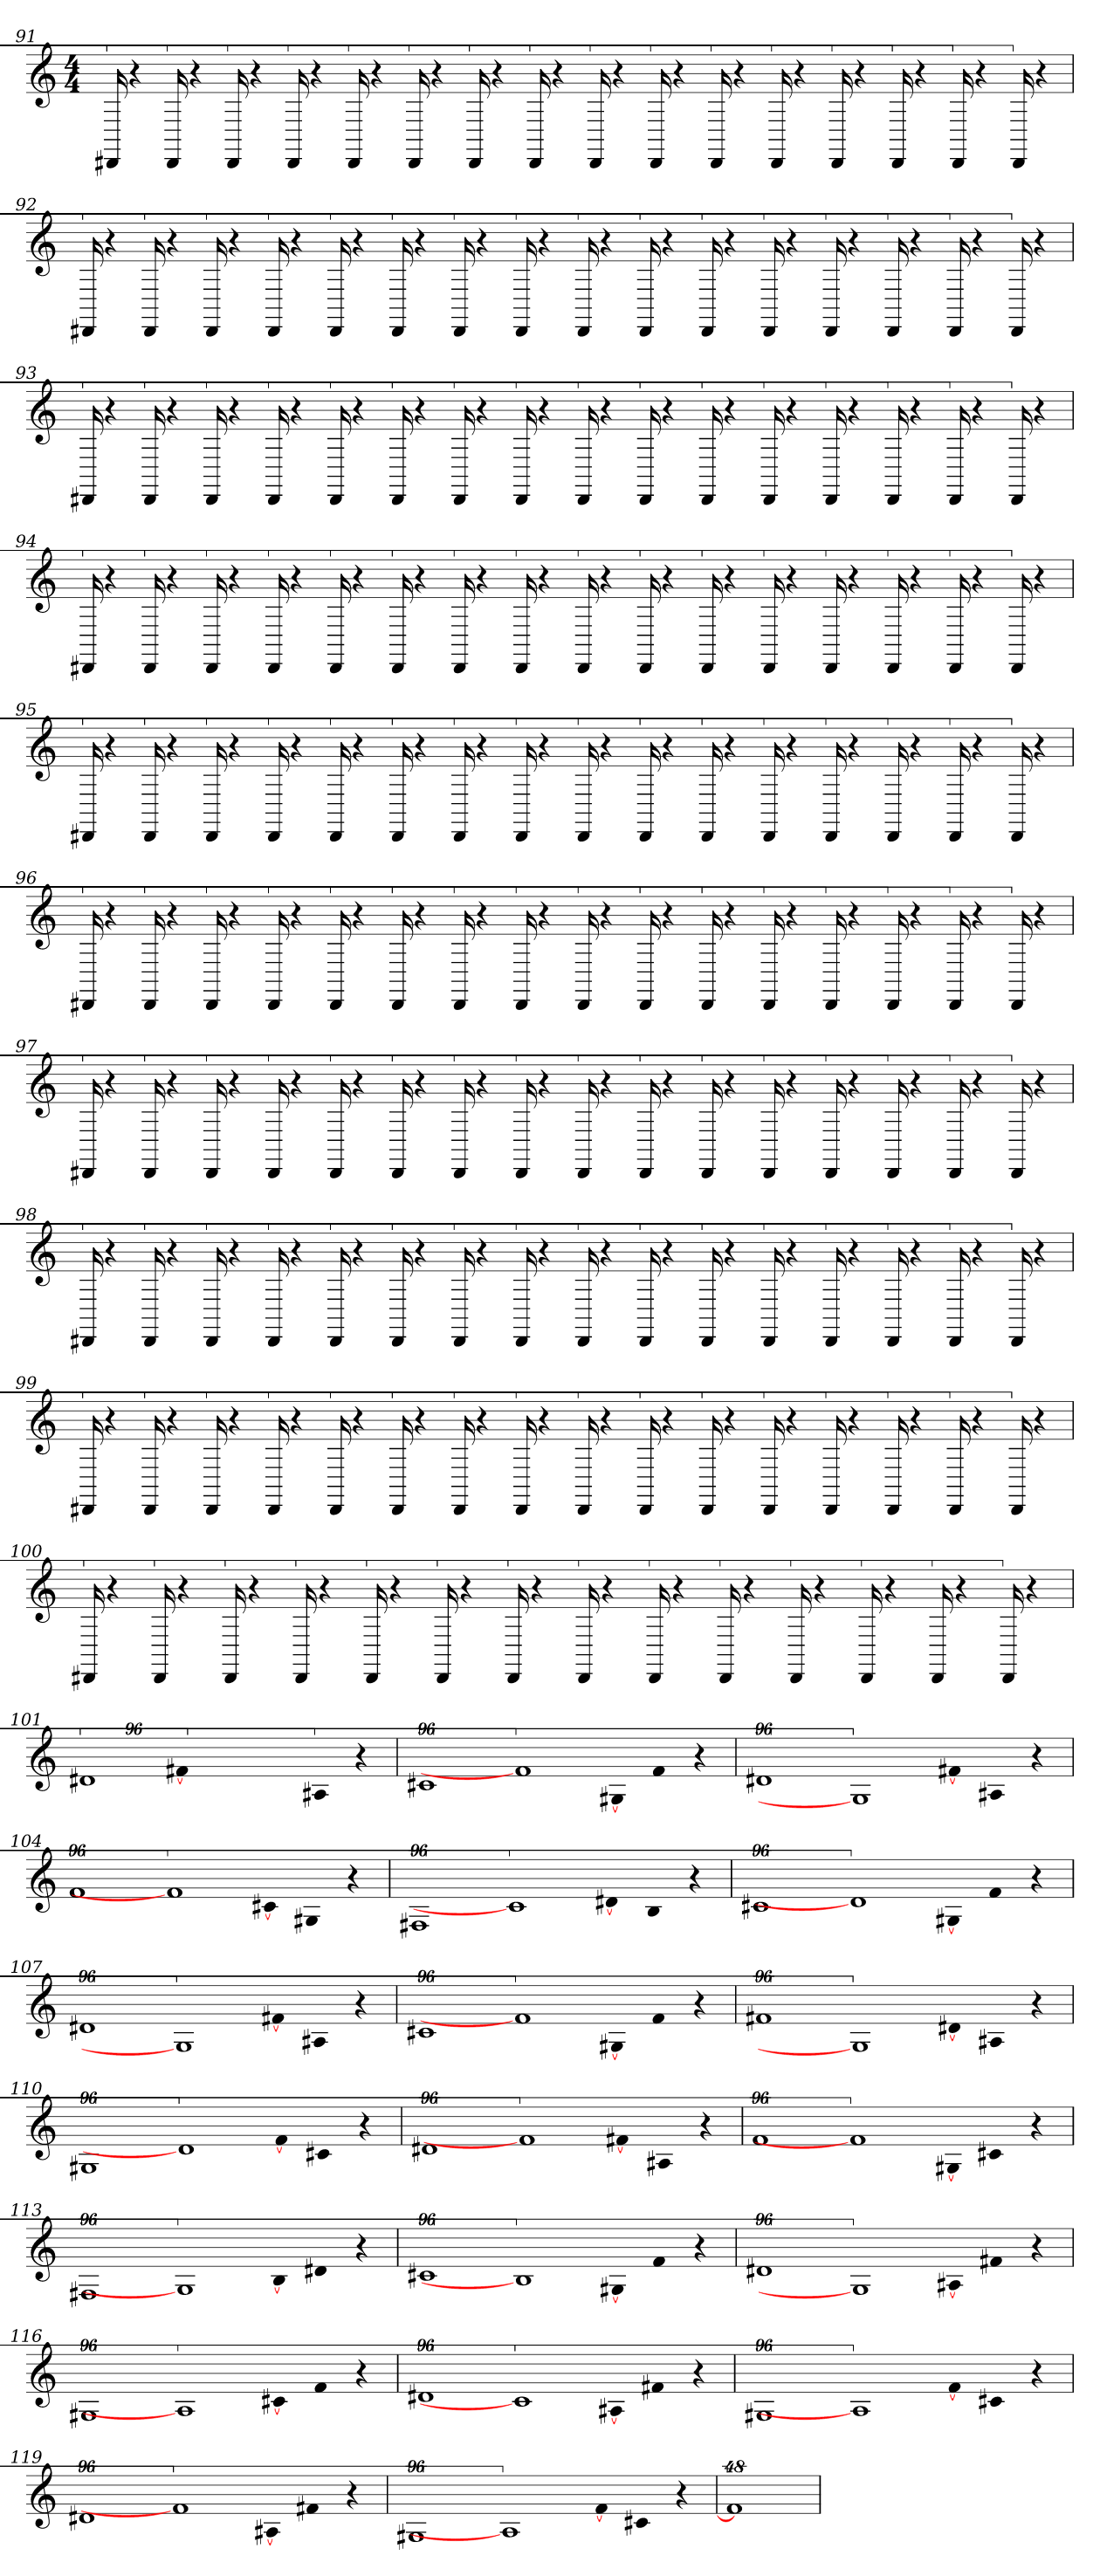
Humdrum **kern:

**kern	**text
*part1	*part1
*staff1	*staff1
*clefG2	*
*k[]	*
*M4/4	*
=91	=91
384%19DD#	.
384%5r	.
384%19DD#	.
384%5r	.
384%19DD#	.
384%5r	.
384%19DD#	.
384%5r	.
384%19DD#	.
384%5r	.
384%19DD#	.
384%5r	.
384%19DD#	.
384%5r	.
384%19DD#	.
384%5r	.
384%19DD#	.
384%5r	.
384%19DD#	.
384%5r	.
384%19DD#	.
384%5r	.
384%19DD#	.
384%5r	.
384%19DD#	.
384%5r	.
384%19DD#	.
384%5r	.
384%19DD#	.
384%5r	.
384%19DD#	.
384%5r	.
=92	=92
384%19DD#	.
384%5r	.
384%19DD#	.
384%5r	.
384%19DD#	.
384%5r	.
384%19DD#	.
384%5r	.
384%19DD#	.
384%5r	.
384%19DD#	.
384%5r	.
384%19DD#	.
384%5r	.
384%19DD#	.
384%5r	.
384%19DD#	.
384%5r	.
384%19DD#	.
384%5r	.
384%19DD#	.
384%5r	.
384%19DD#	.
384%5r	.
384%19DD#	.
384%5r	.
384%19DD#	.
384%5r	.
384%19DD#	.
384%5r	.
384%19DD#	.
384%5r	.
=93	=93
384%19DD#	.
384%5r	.
384%19DD#	.
384%5r	.
384%19DD#	.
384%5r	.
384%19DD#	.
384%5r	.
384%19DD#	.
384%5r	.
384%19DD#	.
384%5r	.
384%19DD#	.
384%5r	.
384%19DD#	.
384%5r	.
384%19DD#	.
384%5r	.
384%19DD#	.
384%5r	.
384%19DD#	.
384%5r	.
384%19DD#	.
384%5r	.
384%19DD#	.
384%5r	.
384%19DD#	.
384%5r	.
384%19DD#	.
384%5r	.
384%19DD#	.
384%5r	.
=94	=94
384%19DD#	.
384%5r	.
384%19DD#	.
384%5r	.
384%19DD#	.
384%5r	.
384%19DD#	.
384%5r	.
384%19DD#	.
384%5r	.
384%19DD#	.
384%5r	.
384%19DD#	.
384%5r	.
384%19DD#	.
384%5r	.
384%19DD#	.
384%5r	.
384%19DD#	.
384%5r	.
384%19DD#	.
384%5r	.
384%19DD#	.
384%5r	.
384%19DD#	.
384%5r	.
384%19DD#	.
384%5r	.
384%19DD#	.
384%5r	.
384%19DD#	.
384%5r	.
=95	=95
384%19DD#	.
384%5r	.
384%19DD#	.
384%5r	.
384%19DD#	.
384%5r	.
384%19DD#	.
384%5r	.
384%19DD#	.
384%5r	.
384%19DD#	.
384%5r	.
384%19DD#	.
384%5r	.
384%19DD#	.
384%5r	.
384%19DD#	.
384%5r	.
384%19DD#	.
384%5r	.
384%19DD#	.
384%5r	.
384%19DD#	.
384%5r	.
384%19DD#	.
384%5r	.
384%19DD#	.
384%5r	.
384%19DD#	.
384%5r	.
384%19DD#	.
384%5r	.
=96	=96
384%19DD#	.
384%5r	.
384%19DD#	.
384%5r	.
384%19DD#	.
384%5r	.
384%19DD#	.
384%5r	.
384%19DD#	.
384%5r	.
384%19DD#	.
384%5r	.
384%19DD#	.
384%5r	.
384%19DD#	.
384%5r	.
384%19DD#	.
384%5r	.
384%19DD#	.
384%5r	.
384%19DD#	.
384%5r	.
384%19DD#	.
384%5r	.
384%19DD#	.
384%5r	.
384%19DD#	.
384%5r	.
384%19DD#	.
384%5r	.
384%19DD#	.
384%5r	.
=97	=97
384%19DD#	.
384%5r	.
384%19DD#	.
384%5r	.
384%19DD#	.
384%5r	.
384%19DD#	.
384%5r	.
384%19DD#	.
384%5r	.
384%19DD#	.
384%5r	.
384%19DD#	.
384%5r	.
384%19DD#	.
384%5r	.
384%19DD#	.
384%5r	.
384%19DD#	.
384%5r	.
384%19DD#	.
384%5r	.
384%19DD#	.
384%5r	.
384%19DD#	.
384%5r	.
384%19DD#	.
384%5r	.
384%19DD#	.
384%5r	.
384%19DD#	.
384%5r	.
=98	=98
384%19DD#	.
384%5r	.
384%19DD#	.
384%5r	.
384%19DD#	.
384%5r	.
384%19DD#	.
384%5r	.
384%19DD#	.
384%5r	.
384%19DD#	.
384%5r	.
384%19DD#	.
384%5r	.
384%19DD#	.
384%5r	.
384%19DD#	.
384%5r	.
384%19DD#	.
384%5r	.
384%19DD#	.
384%5r	.
384%19DD#	.
384%5r	.
384%19DD#	.
384%5r	.
384%19DD#	.
384%5r	.
384%19DD#	.
384%5r	.
384%19DD#	.
384%5r	.
=99	=99
384%19DD#	.
384%5r	.
384%19DD#	.
384%5r	.
384%19DD#	.
384%5r	.
384%19DD#	.
384%5r	.
384%19DD#	.
384%5r	.
384%19DD#	.
384%5r	.
384%19DD#	.
384%5r	.
384%19DD#	.
384%5r	.
384%19DD#	.
384%5r	.
384%19DD#	.
384%5r	.
384%19DD#	.
384%5r	.
384%19DD#	.
384%5r	.
384%19DD#	.
384%5r	.
384%19DD#	.
384%5r	.
384%19DD#	.
384%5r	.
384%19DD#	.
384%5r	.
=100	=100
384%19DD#	.
384%5r	.
384%19DD#	.
384%5r	.
384%19DD#	.
384%5r	.
384%19DD#	.
384%5r	.
384%19DD#	.
384%5r	.
384%19DD#	.
384%5r	.
384%19DD#	.
384%5r	.
384%19DD#	.
384%5r	.
384%19DD#	.
384%5r	.
384%19DD#	.
384%5r	.
384%19DD#	.
384%5r	.
384%19DD#	.
384%5r	.
384%19DD#	.
384%5r	.
384%19DD#	.
384%53r	.
=101	=101
96%95d#	.
[96f#	.
48%47ryy	.
96%95A#	.
96r	.
=102	=102
96%95c#	.
48%47f#]	.
[96G#	.
96%95f	.
96r	.
=103	=103
96%95d#	.
48%47G#]	.
[96f#	.
96%95A#	.
96r	.
=104	=104
96%95f	.
48%47f#]	.
[96c#	.
96%95G#	.
96r	.
=105	=105
96%95F#	.
48%47c#]	.
[96d#	.
96%95B	.
96r	.
=106	=106
96%95c#	.
48%47d#]	.
[96G#	.
96%95f	.
96r	.
=107	=107
96%95d#	.
48%47G#]	.
[96f#	.
96%95A#	.
96r	.
=108	=108
96%95c#	.
48%47f#]	.
[96G#	.
96%95f	.
96r	.
=109	=109
96%95f#	.
48%47G#]	.
[96d#	.
96%95A#	.
96r	.
=110	=110
96%95G#	.
48%47d#]	.
[96f	.
96%95c#	.
96r	.
=111	=111
96%95d#	.
48%47f]	.
[96f#	.
96%95A#	.
96r	.
=112	=112
96%95f	.
48%47f#]	.
[96G#	.
96%95c#	.
96r	.
=113	=113
96%95F#	.
48%47G#]	.
[96B	.
96%95d#	.
96r	.
=114	=114
96%95c#	.
48%47B]	.
[96G#	.
96%95f	.
96r	.
=115	=115
96%95d#	.
48%47G#]	.
[96A#	.
96%95f#	.
96r	.
=116	=116
96%95G#	.
48%47A#]	.
[96c#	.
96%95f	.
96r	.
=117	=117
96%95d#	.
48%47c#]	.
[96A#	.
96%95f#	.
96r	.
=118	=118
96%95G#	.
48%47A#]	.
[96f	.
96%95c#	.
96r	.
=119	=119
96%95d#	.
48%47f]	.
[96A#	.
96%95f#	.
96r	.
=120	=120
96%95G#	.
48%47A#]	.
[96f	.
96%95c#	.
96r	.
=121	=121
48%47f]	.
=	=
*-	*-
